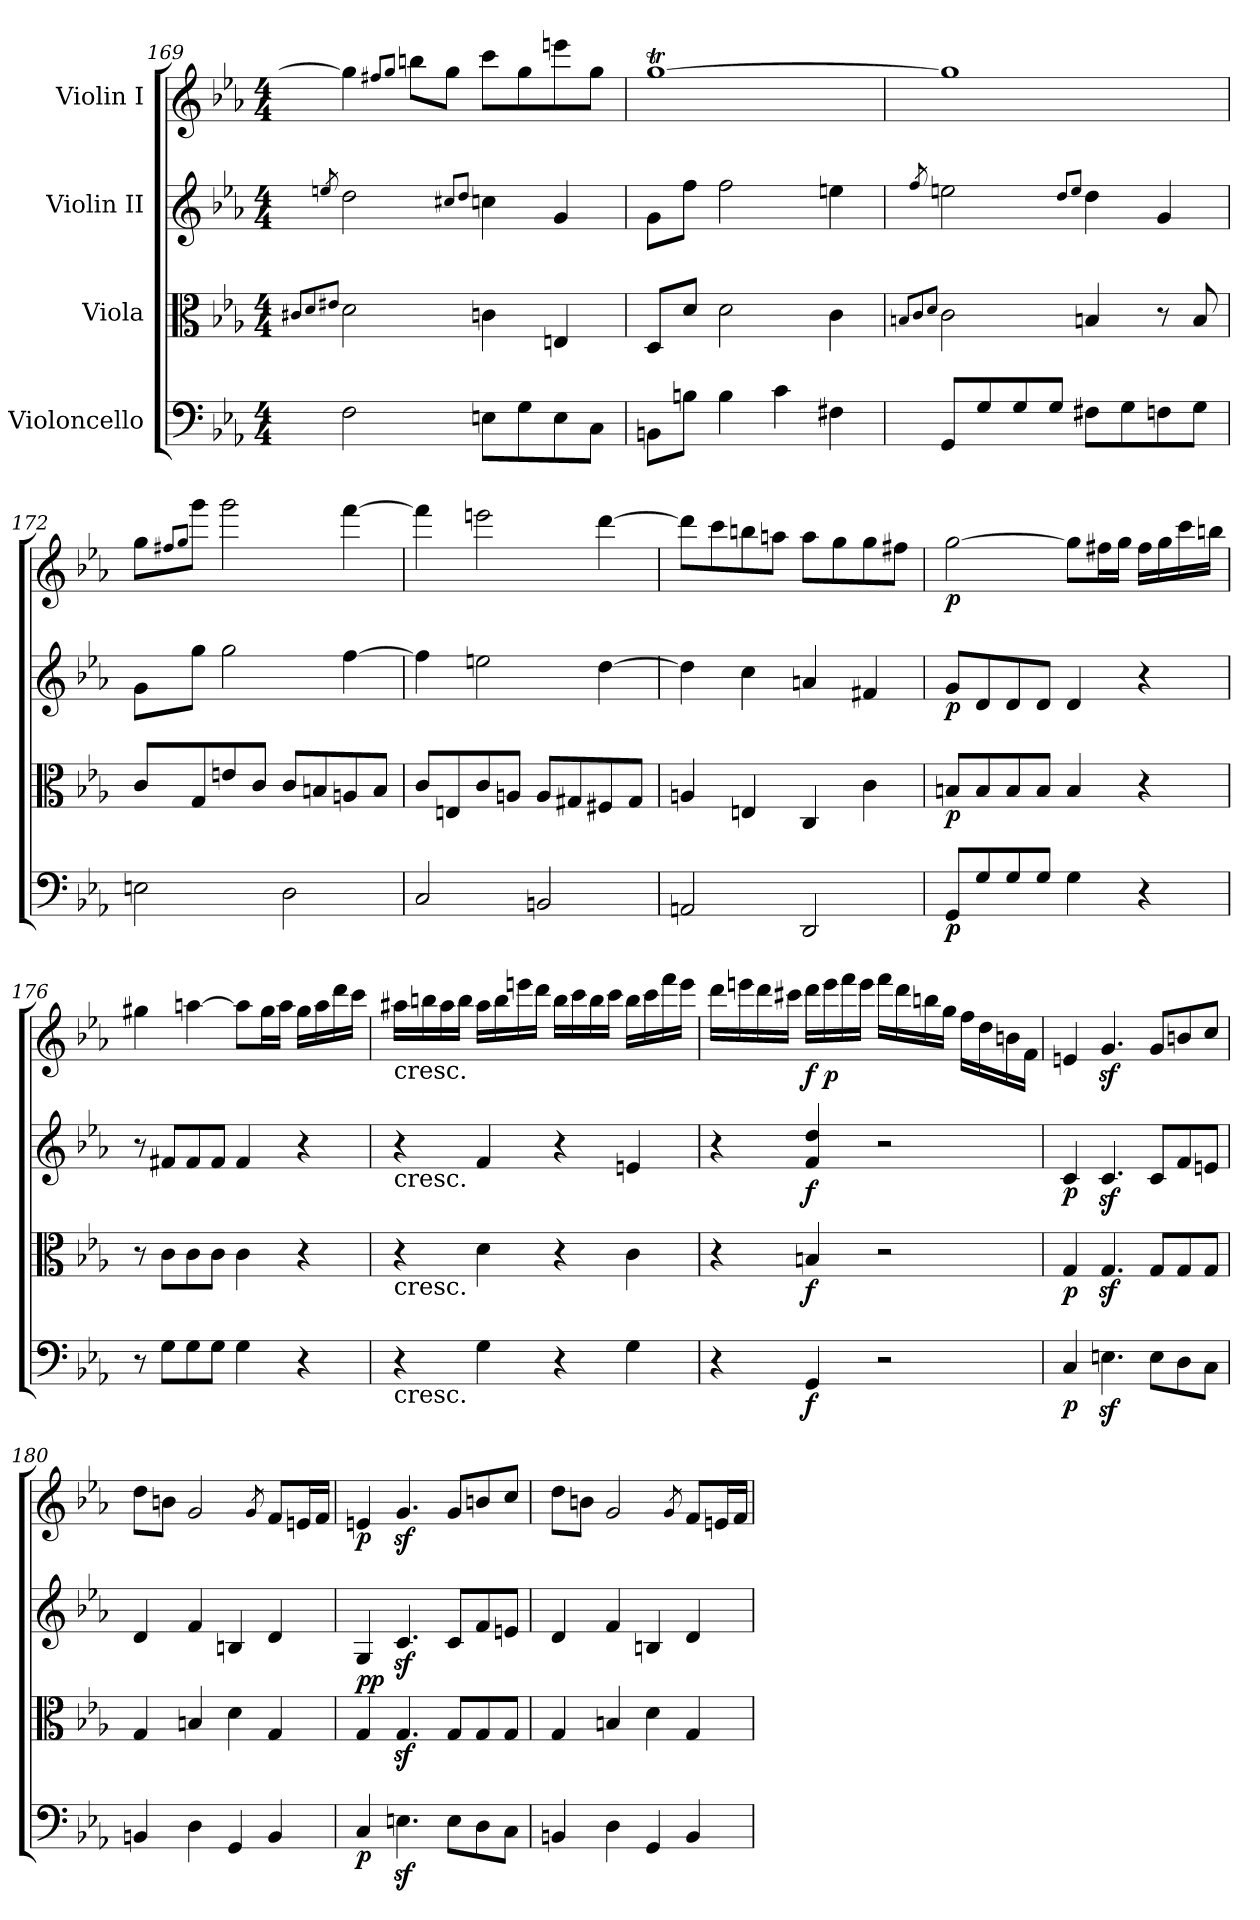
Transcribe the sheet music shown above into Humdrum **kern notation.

**kern	**dynam	**kern	**dynam	**kern	**dynam	**kern	**dynam
*part4	*part4	*part3	*part3	*part2	*part2	*part1	*part1
*staff4	*staff4	*staff3	*staff3	*staff2	*staff2	*staff1	*staff1
*I"Violoncello	*	*I"Viola	*	*I"Violin II	*	*I"Violin I	*
*clefF4	*	*clefC3	*	*clefG2	*	*clefG2	*
*k[b-e-a-]	*	*k[b-e-a-]	*	*k[b-e-a-]	*	*k[b-e-a-]	*
*M4/4	*	*M4/4	*	*M4/4	*	*M4/4	*
=169	=169	=169	=169	=169	=169	=169	=169
.	.	8qc#X/L	.	.	.	.	.
.	.	8qd/	.	.	.	.	.
.	.	8qe#X/J	.	8qeen/	.	.	.
2F\	.	2d\	.	2dd\	.	4gg\]	.
.	.	.	.	.	.	8qff#X/L	.
.	.	.	.	.	.	8qgg/J	.
.	.	.	.	.	.	8bbn\L	.
.	.	.	.	.	.	8gg\J	.
.	.	.	.	8qcc#X/L	.	.	.
.	.	.	.	8qdd/J	.	.	.
8En\L	.	4cn\	.	4ccn\	.	8ccc\L	.
8G\	.	.	.	.	.	8gg\	.
8E\	.	4En/	.	4g/	.	8eeen\	.
8C\J	.	.	.	.	.	8gg\J	.
=170	=170	=170	=170	=170	=170	=170	=170
8BBn\L	.	8D/L	.	8g\L	.	[1ggt	.
8Bn\J	.	8d/J	.	8ff\J	.	.	.
4B\	.	2d\	.	2ff\	.	.	.
4c\	.	.	.	.	.	.	.
4F#X\	.	4c\	.	4een\	.	.	.
!!LO:LB:g=z
=171	=171	=171	=171	=171	=171	=171	=171
.	.	8qBn/L	.	.	.	.	.
.	.	8qc/	.	.	.	.	.
.	.	8qd/J	.	8qff/	.	.	.
8GG/L	.	2c\	.	2een\	.	1gg]	.
8G/	.	.	.	.	.	.	.
8G/	.	.	.	.	.	.	.
8G/J	.	.	.	.	.	.	.
.	.	.	.	8qdd/L	.	.	.
.	.	.	.	8qee/J	.	.	.
8F#X\L	.	4B/	.	4dd\	.	.	.
8G\	.	.	.	.	.	.	.
8Fn\	.	8r	.	4g/	.	.	.
8G\J	.	8B/	.	.	.	.	.
=172	=172	=172	=172	=172	=172	=172	=172
2En\	.	8c/L	.	8g\L	.	8gg\L	.
.	.	.	.	.	.	8qff#X/L	.
.	.	.	.	.	.	8qgg/J	.
.	.	8G/	.	8gg\J	.	8ggg\J	.
.	.	8en/	.	2gg\	.	2ggg\	.
.	.	8c/J	.	.	.	.	.
2D\	.	8c/L	.	.	.	.	.
.	.	8Bn/	.	.	.	.	.
.	.	8An/	.	[4ff\	.	[4fff\	.
.	.	8B/J	.	.	.	.	.
=173	=173	=173	=173	=173	=173	=173	=173
2C/	.	8c/L	.	4ff\]	.	4fff\]	.
.	.	8En/	.	.	.	.	.
.	.	8c/	.	2een\	.	2eeen\	.
.	.	8An/J	.	.	.	.	.
2BBn/	.	8A/L	.	.	.	.	.
.	.	8G#X/	.	.	.	.	.
.	.	8F#X/	.	[4dd\	.	[4ddd\	.
.	.	8G#/J	.	.	.	.	.
!!LO:PB:g=z
=174	=174	=174	=174	=174	=174	=174	=174
2AAn/	.	4An/	.	4dd\]	.	8ddd\L]	.
.	.	.	.	.	.	8ccc\	.
.	.	4En/	.	4cc\	.	8bbn\	.
.	.	.	.	.	.	8aan\J	.
2DD/	.	4C/	.	4an/	.	8aa\L	.
.	.	.	.	.	.	8gg\	.
.	.	4c\	.	4f#X/	.	8gg\	.
.	.	.	.	.	.	8ff#X\J	.
=175	=175	=175	=175	=175	=175	=175	=175
!	!LO:DY:b	!	!LO:DY:b	!	!LO:DY:b	!	!LO:DY:b
8GG/L	p	8Bn/L	p	8g/L	p	[2gg\	p
8G/	.	8B/	.	8d/	.	.	.
8G/	.	8B/	.	8d/	.	.	.
8G/J	.	8B/J	.	8d/J	.	.	.
4G\	.	4B/	.	4d/	.	8gg\L]	.
.	.	.	.	.	.	16ff#X\L	.
.	.	.	.	.	.	16gg\JJ	.
4r	.	4r	.	4r	.	16ff#\LL	.
.	.	.	.	.	.	16gg\	.
.	.	.	.	.	.	16ccc\	.
.	.	.	.	.	.	16bbn\JJ	.
=176	=176	=176	=176	=176	=176	=176	=176
8r	.	8r	.	8r	.	4gg#X\	.
8G\L	.	8c\L	.	8f#X/L	.	.	.
8G\	.	8c\	.	8f#/	.	[4aan\	.
8G\J	.	8c\J	.	8f#/J	.	.	.
4G\	.	4c\	.	4f#/	.	8aa\L]	.
.	.	.	.	.	.	16gg#\L	.
.	.	.	.	.	.	16aa\JJ	.
4r	.	4r	.	4r	.	16gg#\LL	.
.	.	.	.	.	.	16aa\	.
.	.	.	.	.	.	16ddd\	.
.	.	.	.	.	.	16ccc\JJ	.
!!LO:PB:g=z
=177	=177	=177	=177	=177	=177	=177	=177
!	!	!	!	!	!	!LO:TX:b:t=cresc.	!
!	!	!	!	!LO:TX:b:t=cresc.	!	!	!
!	!	!LO:TX:b:t=cresc.	!	!	!	!	!
!LO:TX:b:t=cresc.	!	!	!	!	!	!	!
4r	.	4r	.	4r	.	16aa#X\LL	.
.	.	.	.	.	.	16bbn\	.
.	.	.	.	.	.	16aa#\	.
.	.	.	.	.	.	16bb\JJ	.
4G\	.	4d\	.	4f/	.	16aa#\LL	.
.	.	.	.	.	.	16bb\	.
.	.	.	.	.	.	16eeen\	.
.	.	.	.	.	.	16ddd\JJ	.
4r	.	4r	.	4r	.	16bb\LL	.
.	.	.	.	.	.	16ccc\	.
.	.	.	.	.	.	16bb\	.
.	.	.	.	.	.	16ccc\JJ	.
4G\	.	4c\	.	4en/	.	16bb\LL	.
.	.	.	.	.	.	16ccc\	.
.	.	.	.	.	.	16fff\	.
.	.	.	.	.	.	16eee\JJ	.
!!LO:LB:g=z
=178	=178	=178	=178	=178	=178	=178	=178
4r	.	4r	.	4r	.	16ddd\LL	.
.	.	.	.	.	.	16eeen\	.
.	.	.	.	.	.	16ddd\	.
.	.	.	.	.	.	16ccc#X\JJ	.
!	!LO:DY:b	!	!LO:DY:b	!	!LO:DY:b	!	!LO:DY:b
4GG/	f	4Bn/	f	4f/ 4dd/	f	16ddd\LL	f
!	!	!	!	!	!	!	!LO:DY:b
.	.	.	.	.	.	16eee\	p
.	.	.	.	.	.	16fff\	.
.	.	.	.	.	.	16eee\JJ	.
2r	.	2r	.	2r	.	16fff\LL	.
.	.	.	.	.	.	16ddd\	.
.	.	.	.	.	.	16bbn\	.
.	.	.	.	.	.	16gg\JJ	.
.	.	.	.	.	.	16ff\LL	.
.	.	.	.	.	.	16dd\	.
.	.	.	.	.	.	16bn\	.
.	.	.	.	.	.	16f\JJ	.
=179	=179	=179	=179	=179	=179	=179	=179
!	!LO:DY:b	!	!LO:DY:b	!	!LO:DY:b	!	!
4C/	p	4G/	p	4c/	p	4en/	.
4.Enz<\	.	4.Gz</	.	4.cz</	.	4.gz</	.
8E\L	.	8G/L	.	8c/L	.	8g/L	.
8D\	.	8G/	.	8f/	.	8bn/	.
8C\J	.	8G/J	.	8en/J	.	8cc/J	.
!!LO:PB:g=z
=180	=180	=180	=180	=180	=180	=180	=180
4BBn/	.	4G/	.	4d/	.	8dd\L	.
.	.	.	.	.	.	8bn\J	.
4D\	.	4Bn/	.	4f/	.	2g/	.
4GG/	.	4d\	.	4Bn/	.	.	.
.	.	.	.	.	.	8qg/	.
4BB/	.	4G/	.	4d/	.	8f/L	.
.	.	.	.	.	.	16en/L	.
.	.	.	.	.	.	16f/JJ	.
!!LO:LB:g=z
=181	=181	=181	=181	=181	=181	=181	=181
!	!LO:DY:b	!	!LO:DY:b	!	!	!	!
!	!	!	!LO:DY:n=1:a	!	!	!	!LO:DY:b
4C/	p	4G/	p p	4G/	.	4en/	p
4.Enz<\	.	4.Gz</	.	4.cz</	.	4.gz</	.
8E\L	.	8G/L	.	8c/L	.	8g/L	.
8D\	.	8G/	.	8f/	.	8bn/	.
8C\J	.	8G/J	.	8en/J	.	8cc/J	.
=182	=182	=182	=182	=182	=182	=182	=182
4BBn/	.	4G/	.	4d/	.	8dd\L	.
.	.	.	.	.	.	8bn\J	.
4D\	.	4Bn/	.	4f/	.	2g/	.
4GG/	.	4d\	.	4Bn/	.	.	.
.	.	.	.	.	.	8qg/	.
4BB/	.	4G/	.	4d/	.	8f/L	.
.	.	.	.	.	.	16en/L	.
.	.	.	.	.	.	16f/JJ	.
=	=	=	=	=	=	=	=
*-	*-	*-	*-	*-	*-	*-	*-
